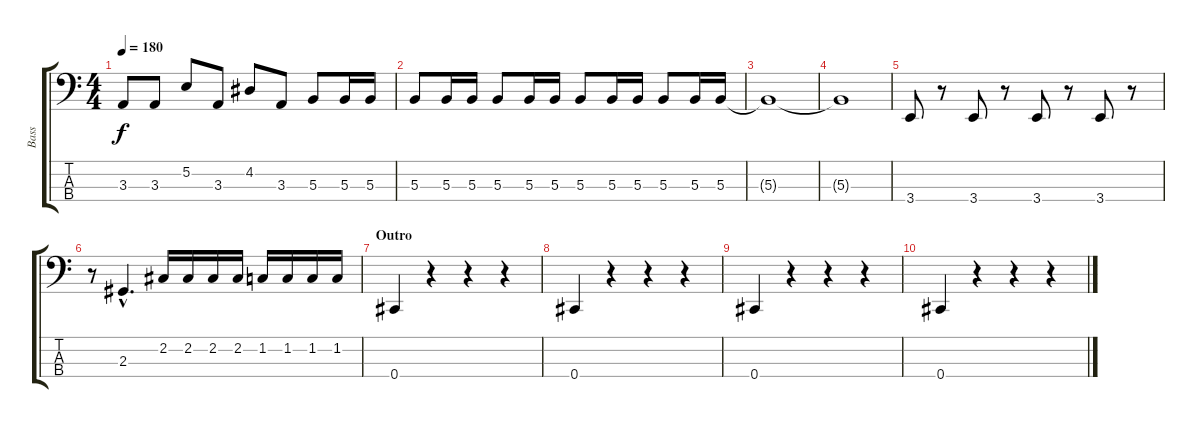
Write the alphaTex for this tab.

\track ("Bass" "Bass") {instrument electricbasspick}
\staff {score tabs}
\tuning (E2 B1 Gb1 Db1) {hide}
\ts (4 4)
\tempo 180
\clef f4
\ks c
3.3.8{dy f} 3.3.8 5.2.8 3.3.8 4.2.8 3.3.8 5.3.8 5.3.16 5.3.16 |
5.3.8 5.3.16 5.3.16 5.3.8 5.3.16 5.3.16 5.3.8 5.3.16 5.3.16 5.3.8 5.3.16 5.3.16 |
5.3{t}.1 |
5.3{t}.1 |
3.4.8 r.8 3.4.8 r.8 3.4.8 r.8 3.4.8 r.8 |
r.8 2.3{hac}.4{d} 2.2.16 2.2.16 2.2.16 2.2.16 1.2.16 1.2.16 1.2.16 1.2.16 |
\section ("" "Outro")
0.4.4 r.4 r.4 r.4 |
0.4.4 r.4 r.4 r.4 |
0.4.4 r.4 r.4 r.4 |
0.4.4 r.4 r.4 r.4
